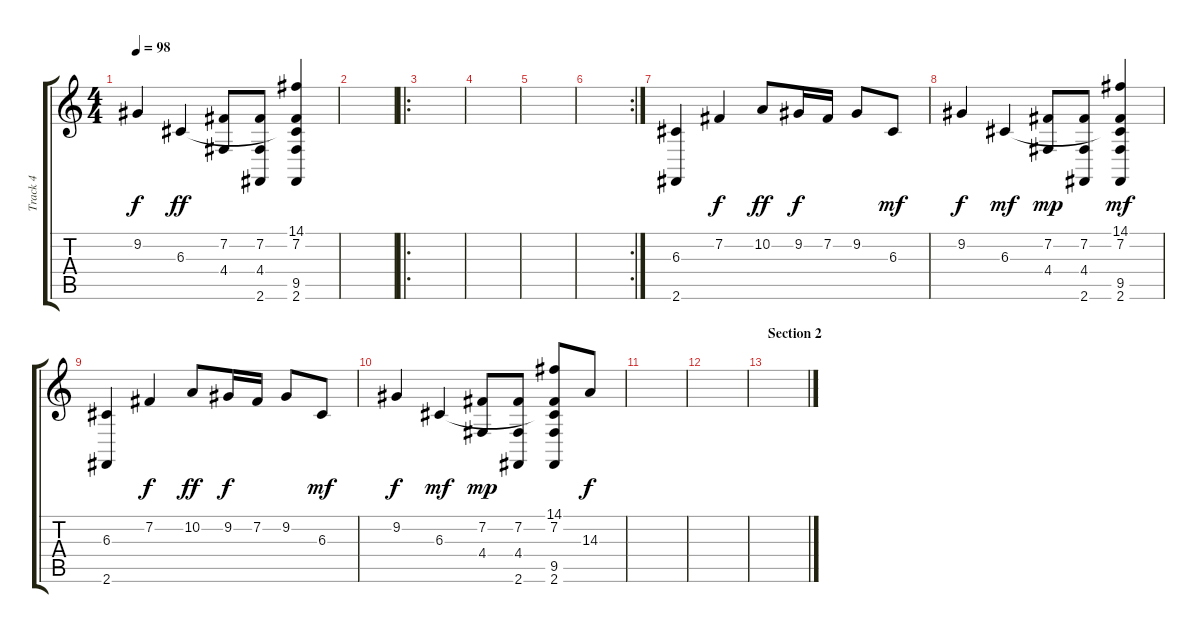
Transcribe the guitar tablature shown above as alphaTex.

\track ("Track 4" "Track 4") {instrument orchestralharp}
\staff {score tabs}
\tuning (E4 B3 G3 D3 A2 E2) {hide}
\ts (4 4)
\tempo 98
\clef g2
\ks c
9.2.4{dy f} 6.3.4{dy ff} (7.2 4.4).8 (7.2 4.4 2.6).8 (14.1 7.2 6.3{t} 9.5 2.6).4 |
|
\ro
|
|
|
\rc 2
|
(6.3 2.6).4 7.2.4{dy f} 10.2.8{dy ff} 9.2.16{dy f} 7.2.16 9.2.8 6.3.8{dy mf} |
9.2.4{dy f} 6.3.4{dy mf} (7.2 4.4).8{dy mp} (7.2 4.4 2.6).8 (14.1 7.2 6.3{t} 9.5 2.6).4{dy mf} |
(6.3 2.6).4 7.2.4{dy f} 10.2.8{dy ff} 9.2.16{dy f} 7.2.16 9.2.8 6.3.8{dy mf} |
9.2.4{dy f} 6.3.4{dy mf} (7.2 4.4).8{dy mp} (7.2 4.4 2.6).8 (14.1 7.2 6.3{t} 9.5 2.6).8 14.3.8{dy f} |
|
|
\section ("" "Section 2")
